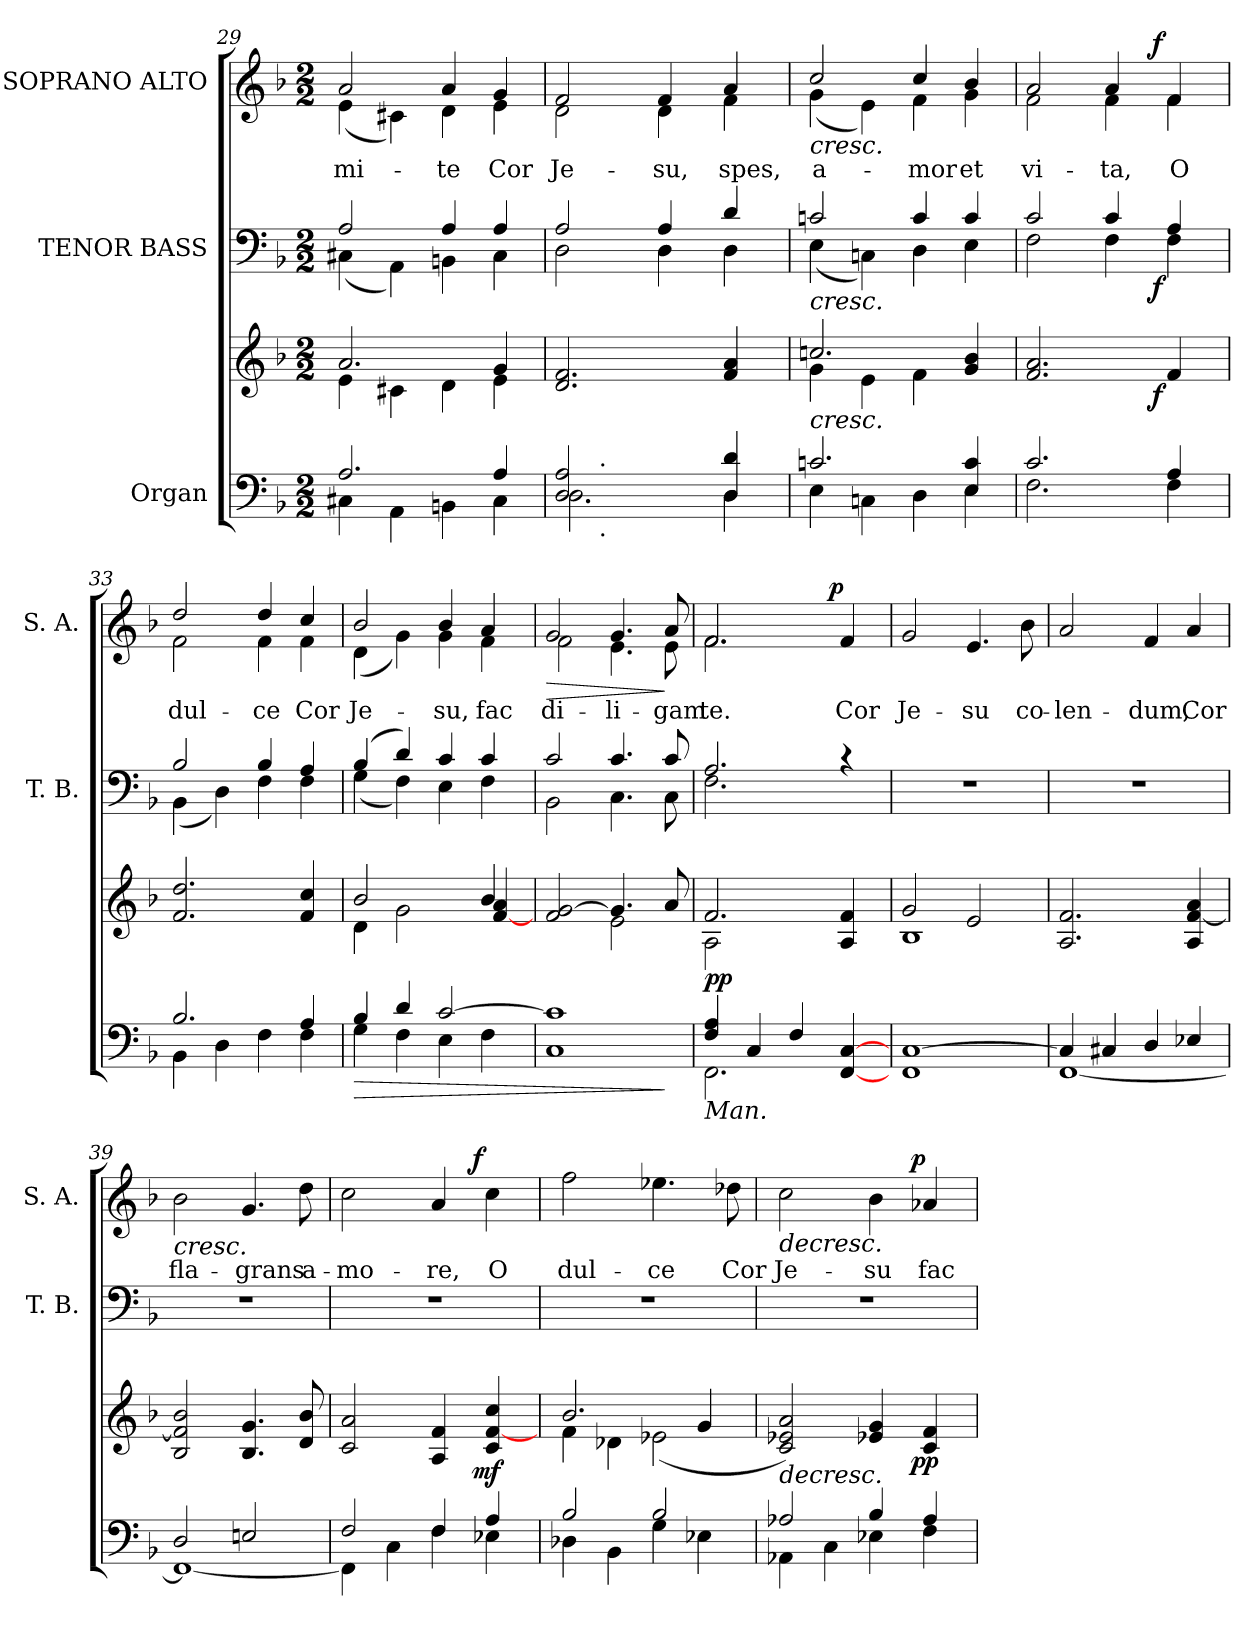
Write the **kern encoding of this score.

**kern	**kern	**dynam	**kern	**dynam	**kern	**text	**dynam
*part3	*part3	*part3	*part2	*part2	*part1	*part1	*part1
*staff4	*staff3	*staff3/4	*staff2	*staff2	*staff1	*staff1	*staff1
*I"Organ	*	*	*I"TENOR BASS	*	*I"SOPRANO ALTO	*	*
*	*	*	*I'T. B.	*	*I'S. A.	*	*
*clefF4	*clefG2	*	*clefF4	*	*clefG2	*	*
*	*	*	*ITrd7c12	*	*	*	*
*k[b-]	*k[b-]	*	*k[b-]	*	*k[b-]	*	*
*F:	*F:	*	*F:	*	*F:	*	*
*M2/2	*M2/2	*	*M2/2	*	*M2/2	*	*
=29	=29	=29	=29	=29	=29	=29	=29
*^	*^	*	*^	*	*	*	*
!	!	!	!	!	!	!	!	!	!LO:LY:b	!
*	*	*	*	*	*	*	*	*^	*	*
2.A/	4C#X\	2.a/	4e\	.	2AA/	(<4CC#X\	.	2a/	(<4e\	mi-	.
.	4AA\	.	4c#X\	.	.	4AAA\)	.	.	4c#X\)	.	.
!	!	!	!	!	!	!	!	!	!	!LO:LY:b	!
.	4BBn\	.	4d\	.	4AA/	4BBBn\	.	4a/	4d\	-te	.
!	!	!	!	!	!	!	!	!	!	!LO:LY:b	!
4A/	4C#\	4g/	4e\	.	4AA/	4CC#\	.	4g/	4e\	Cor	.
!!LO:LB:g=z	!!
=30	=30	=30	=30	=30	=30	=30	=30	=30	=30	=30	=30
!	!	!	!	!	!	!	!	!	!	!LO:LY:b	!
*	*^	*v	*v	*	*	*	*	*	*	*	*
2D/ 2A/	2.D\	8.ryy	2.d/ 2.f/	.	2AA/	2DD\	.	2f/	2d\	Je-	.
!	!	!LO:TX:b:t=.	!	!	!	!	!	!	!	!	!
!	!	!LO:TX:a:t=.	!	!	!	!	!	!	!	!	!
.	.	2ryy	.	.	.	.	.	.	.	.	.
!	!	!	!	!	!	!	!	!	!	!LO:LY:b	!
4ryy	.	.	.	.	4AA/	4DD\	.	4f/	4d\	-su,	.
.	.	4ryy	.	.	.	.	.	.	.	.	.
!	!	!	!	!	!	!	!	!	!	!LO:LY:b	!
4D/ 4d/	4D\	.	4f/ 4a/	.	4D/	4DD\	.	4a/	4f\	spes,	.
.	.	16ryy	.	.	.	.	.	.	.	.	.
=31	=31	=31	=31	=31	=31	=31	=31	=31	=31	=31	=31
!	!	!	!	!LO:HP:b	!	!	!LO:HP:b	!	!	!LO:LY:b	!LO:HP:b
*	*v	*v	*^	*	*	*	*	*	*	*	*
2.cn/	4E\	2.ccn/	4g\	<	2Cn/	(<4EE\	<	2cc/	(<4g\	a-	<
.	4Cn\	.	4e\	.	.	4CCn\)	.	.	4e\)	.	.
!	!	!	!	!	!	!	!	!	!	!LO:LY:b	!
.	4D\	.	4f\	.	4C/	4DD\	.	4cc/	4f\	mor	.
!	!	!	!	!	!	!	!	!	!	!LO:LY:b	!
4E/ 4c/	4E\	4g/ 4b-/	4ryy	.	4C/	4EE\	.	4b-/	4g\	et	.
=32	=32	=32	=32	=32	=32	=32	=32	=32	=32	=32	=32
!	!	!	!	!	!	!	!	!	!	!LO:LY:b	!
*	*	*	*	*	*	*^	*	*	*^	*	*
2.c/	2.F\	2.f/ 2.a/	2ryy	.	2C/	2FF\	2ryy	.	2a/	2f\	2ryy	-vi-	.
!	!	!	!	!	!	!	!	!	!	!	!	!LO:LY:b	!
.	.	.	8..ryy	.	4C/	4FF\	8..ryy	.	4a/	4f\	8..ryy	-ta,	.
!	!	!	!	!LO:DY:b	!	!	!	!LO:DY:b	!	!	!	!	!LO:DY:a
.	.	.	4ryy	f	.	.	4ryy	f	.	.	4ryy	.	f
!	!	!	!	!	!	!	!	!	!	!	!	!LO:LY:b	!
4A/	4F\	4f/	.	[	4AA/	4FF\	.	[	4f/	4f\	.	O	[
.	.	.	32ryy	.	.	.	32ryy	.	.	.	32ryy	.	.
=33	=33	=33	=33	=33	=33	=33	=33	=33	=33	=33	=33	=33	=33
!	!	!	!	!	!	!	!	!	!	!	!	!LO:LY:b	!
*	*	*v	*v	*	*	*	*	*	*	*v	*v	*	*
*	*	*	*	*	*v	*v	*	*	*	*	*
2.B-/	4BB-\	2.f/ 2.dd/	.	2BB-/	(<4BBB-\	.	2dd/	2f\	dul-	.
.	4D\	.	.	.	4DD\)	.	.	.	.	.
!	!	!	!	!	!	!	!	!	!LO:LY:b	!
.	4F\	.	.	4BB-/	4FF\	.	4dd/	4f\	-ce	.
!	!	!	!	!	!	!	!	!	!LO:LY:b	!
4A/	4F\	4f/ 4cc/	.	4AA/	4FF\	.	4cc/	4f\	Cor	.
=34	=34	=34	=34	=34	=34	=34	=34	=34	=34	=34
!	!	!	!LO:HP:b=2	!	!	!	!	!	!LO:LY:b	!
*	*	*^	*	*	*	*	*	*	*	*
*	*	*	*^	*	*	*	*	*	*	*	*
*	*	*	*	*^	*	*	*	*	*	*	*	*
4G\	4B-/	2b-/	4d\	2.ryy	2.ryy	>	(4BB-/	(<4GG\	.	2b-/	(<4d\	Je-	.
4d/	4F\	.	2g\	.	.	.	4D/)	4FF\)	.	.	4g\)	.	.
!	!	!	!	!	!	!	!	!	!	!	!	!LO:LY:b	!
[>2c/	4E\	2ryy	.	.	.	.	4C/	4EE\	.	4b-/	4g\	-su,	.
!	!	!	!	!	!	!	!	!	!	!	!	!LO:LY:b	!
.	4F\	.	16ryy	4b-/	[<4f/ 4a/	.	4C/	4FF\	.	4a/	4f\	fac	.
.	.	.	8.ryy	.	.	.	.	.	.	.	.	.	.
*v	*v	*	*	*	*	*	*	*	*	*	*	*	*
*	*	*v	*v	*v	*	*	*	*	*	*	*	*
=35	=35	=35	=35	=35	=35	=35	=35	=35	=35	=35
!	!	!	!	!	!	!	!	!	!LO:LY:b	!LO:HP:b
1C 1c]	2f/ [>2g/	2ryy	.	2C/	2BBB-\	.	2g/	2f\	di-	>
!	!	!	!	!	!	!	!	!	!LO:LY:b	!
.	4.g/]	2e\	.	4.C/	4.CC\	.	4.g/	4.e\	-li-	.
!	!	!	!	!	!	!	!	!	!LO:LY:b	!
.	8a/	.	]	8C/	8CC\	.	8a/	8e\	-gam	]
!!LO:PB:g=z
=36	=36	=36	=36	=36	=36	=36	=36	=36	=36	=36
*^	*	*^	*	*	*	*	*	*	*	*
!LO:TX:b:i:t=Man.	!	!	!	!	!	!	!	!	!	!	!	!
!	!	!	!	!	!LO:DY:a=2	!	!	!	!	!	!LO:LY:b	!
*	*	*	*	*	*	*	*	*	*	*^	*	*
2.FF\	4F/ 4A/	2ryy	2.f/	2A\	pp	2.AA/	2.FF\	.	2.f/	2.f\	2ryy	te.	.
.	4C/	.	.	.	.	.	.	.	.	.	.	.	.
.	4F/	8..ryy	.	4ryy	.	.	.	.	.	.	8..ryy	.	.
!	!	!	!	!	!	!	!	!	!	!	!	!	!LO:DY:a
.	.	4ryy	.	.	.	.	.	.	.	.	4ryy	.	p
!	!	!	!	!	!	!	!	!	!	!	!	!LO:LY:b	!
4ryy	[<4FF/ [>4C/	.	4ryy	4A/ 4f/	.	4rc	4ryy	.	4f/	4ryy	.	Cor	.
.	.	32ryy	.	.	.	.	.	.	.	.	32ryy	.	.
*v	*v	*	*	*	*	*v	*v	*	*	*	*	*	*
*	*	*v	*v	*	*	*	*	*	*	*	*
=37	=37	=37	=37	=37	=37	=37	=37	=37	=37	=37
!	!	!	!	!	!	!	!	!	!LO:LY:b	!
*	*	*	*	*	*	*v	*v	*v	*	*
1FF [>1C	2g/	1B-	.	1r	.	2g/	Je-	.
!	!	!	!	!	!	!	!LO:LY:b	!
.	2e/	.	.	.	.	4.e/	-su	.
!	!	!	!	!	!	!	!LO:LY:b	!
.	.	.	.	.	.	8b-\	co-	.
*	*v	*v	*	*	*	*	*	*
=38	=38	=38	=38	=38	=38	=38	=38
*^	*	*	*	*	*	*	*
!	!	!	!	!	!	!	!LO:LY:b	!
4C/]	[<1FF	2.A/ 2.f/	.	1r	.	2a/	-len-	.
4C#X/	.	.	.	.	.	.	.	.
!	!	!	!	!	!	!	!LO:LY:b	!
4D/	.	.	.	.	.	4f/	-dum,	.
!	!	!	!	!	!	!	!LO:LY:b	!
4E-X/	.	4A/ [>4f/ 4a/	.	.	.	4a/	Cor	.
=39	=39	=39	=39	=39	=39	=39	=39	=39
!	!	!	!	!	!	!	!LO:LY:b	!LO:HP:b
2D/	1FF_	2B-/ 2f/] 2b-/	.	1r	.	2b-\	fla-	<
!	!	!	!	!	!	!	!LO:LY:b	!
2En/	.	4.B-/ 4.g/	.	.	.	4.g/	-grans	.
!	!	!	!	!	!	!	!LO:LY:b	!
.	.	8d/ 8b-/	.	.	.	8dd\	a-	.
=40	=40	=40	=40	=40	=40	=40	=40	=40
!	!	!	!	!	!	!	!LO:LY:b	!
*	*^	*	*	*	*	*^	*	*
2F/	4FF\]	2ryy	2c/ 2a/	.	1r	.	2cc\	2ryy	-mo-	.
.	4C\	.	.	.	.	.	.	.	.	.
!	!	!	!	!	!	!	!	!	!LO:LY:b	!
4F/	4F\	8..ryy	4A/ 4f/	.	.	.	4a/	8..ryy	-re,	.
!	!	!	!	!LO:DY:a=2	!	!	!	!	!	!LO:DY:a
.	.	4ryy	.	mf	.	.	.	4ryy	.	f
!	!	!	!	!	!	!	!	!	!LO:LY:b	!
4A/	4E-X\	.	4c/ [>4f/ 4cc/	.	.	.	4cc\	.	O	[
.	.	32ryy	.	.	.	.	.	32ryy	.	.
=41	=41	=41	=41	=41	=41	=41	=41	=41	=41	=41
*	*	*	*^	*	*	*	*	*	*	*
!	!	!	!	!	!	!	!	!	!	!LO:LY:b	!
*	*v	*v	*	*	*	*	*	*v	*v	*	*
2B-/	4D-X\	2.b-/	4f\	.	1r	.	2ff\	dul-	.
.	4BB-\	.	4d-X\	.	.	.	.	.	.
!	!	!	!	!	!	!	!	!LO:LY:b	!
4G\	2B-/	.	(<2e-X\	.	.	.	4.ee-X\	-ce	.
4E-X\	.	4g/	.	.	.	.	.	.	.
!	!	!	!	!	!	!	!	!LO:LY:b	!
.	.	.	.	.	.	.	8dd-X\	Cor	.
!!LO:LB:g=z
=42	=42	=42	=42	=42	=42	=42	=42	=42	=42
!	!	!	!	!LO:HP:b	!	!	!	!LO:LY:b	!LO:HP:b
*	*	*	*	*	*	*	*^	*	*
2A-X/	4AA-X\	2c/ 2e-X/ 2a/)	2ryy	>	1r	.	2cc\	2ryy	Je-	>
.	4C\	.	.	.	.	.	.	.	.	.
!	!	!	!	!	!	!	!	!	!LO:LY:b	!
4B-/	4E-X\	4e-X/ 4g/	8..ryy	.	.	.	4b-\	8..ryy	-su	.
!	!	!	!	!LO:DY:b	!	!	!	!	!	!LO:DY:a
.	.	.	4ryy	pp	.	.	.	4ryy	.	p
!	!	!	!	!	!	!	!	!	!LO:LY:b	!
4A-/	4F\	4c/ 4f/	.	]	.	.	4a-X/	.	fac	]
.	.	.	32ryy	.	.	.	.	32ryy	.	.
*v	*v	*	*	*	*	*	*v	*v	*	*
*	*v	*v	*	*	*	*	*	*
=	=	=	=	=	=	=	=
*-	*-	*-	*-	*-	*-	*-	*-
